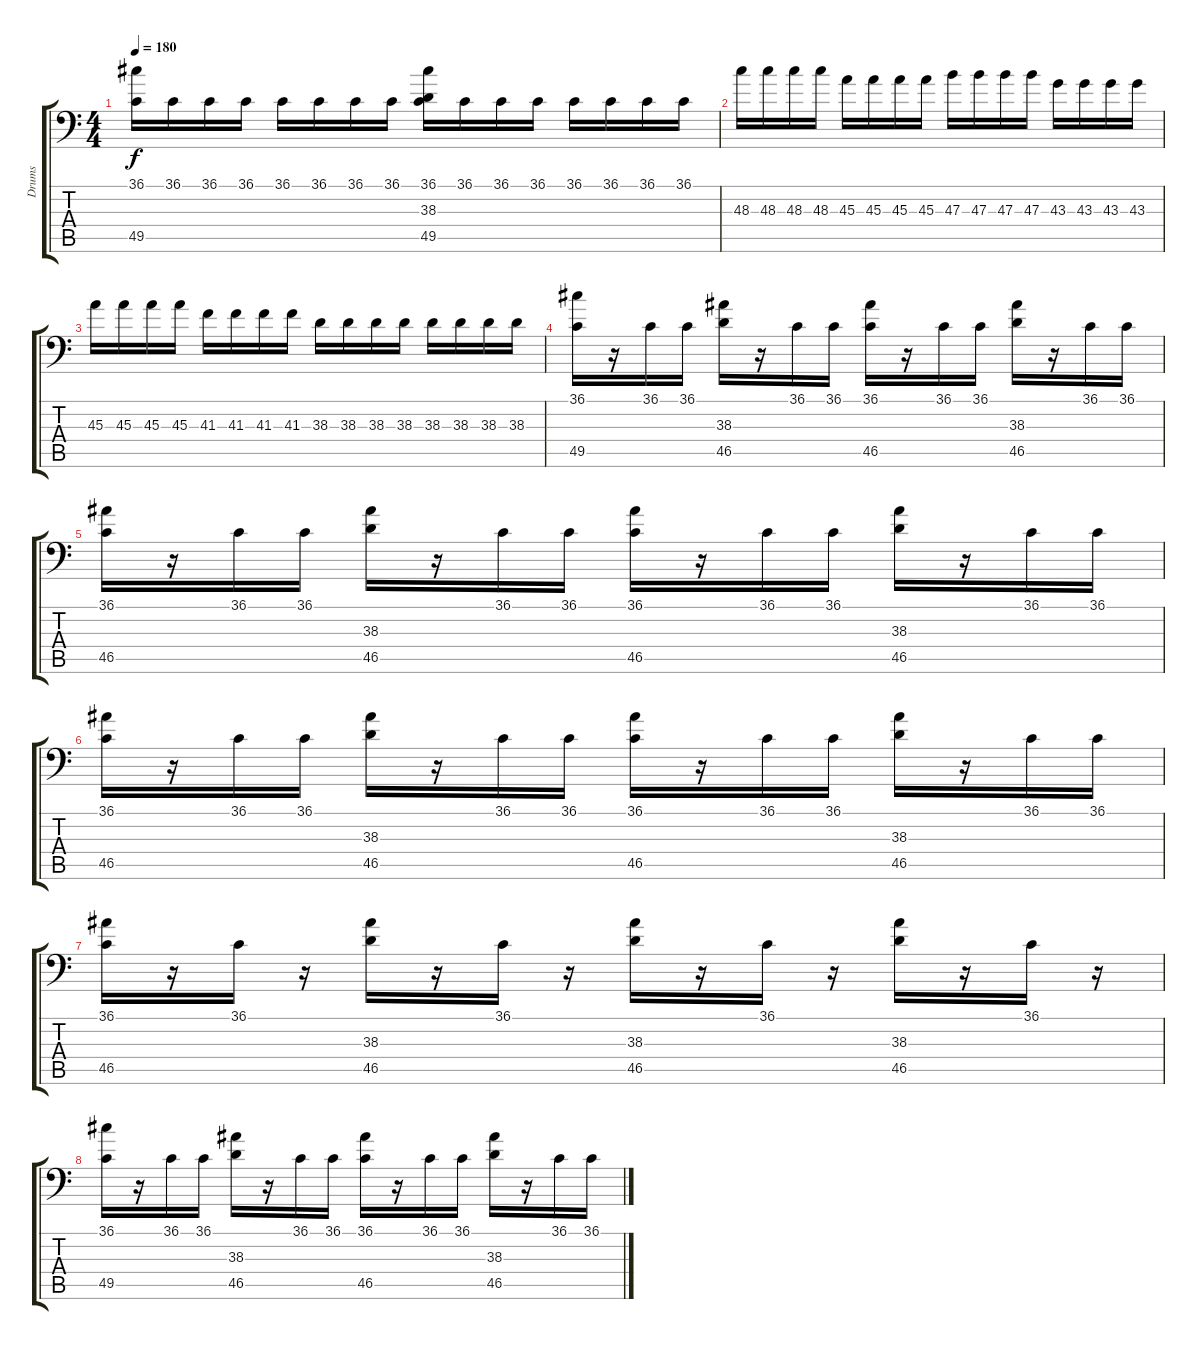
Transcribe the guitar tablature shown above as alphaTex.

\track ("Drums" "Drums") {instrument acousticgrandpiano}
\staff {score tabs}
\tuning (C-1 C-1 C-1 C-1 C-1 C-1) {hide}
\ts (4 4)
\tempo 180
\clef f4
\ks c
(36.1 49.5).16{dy f} 36.1.16 36.1.16 36.1.16 36.1.16 36.1.16 36.1.16 36.1.16 (36.1 38.3 49.5).16 36.1.16 36.1.16 36.1.16 36.1.16 36.1.16 36.1.16 36.1.16 |
48.3.16 48.3.16 48.3.16 48.3.16 45.3.16 45.3.16 45.3.16 45.3.16 47.3.16 47.3.16 47.3.16 47.3.16 43.3.16 43.3.16 43.3.16 43.3.16 |
45.3.16 45.3.16 45.3.16 45.3.16 41.3.16 41.3.16 41.3.16 41.3.16 38.3.16 38.3.16 38.3.16 38.3.16 38.3.16 38.3.16 38.3.16 38.3.16 |
(36.1 49.5).16 r.16 36.1.16 36.1.16 (38.3 46.5).16 r.16 36.1.16 36.1.16 (36.1 46.5).16 r.16 36.1.16 36.1.16 (38.3 46.5).16 r.16 36.1.16 36.1.16 |
(36.1 46.5).16 r.16 36.1.16 36.1.16 (38.3 46.5).16 r.16 36.1.16 36.1.16 (36.1 46.5).16 r.16 36.1.16 36.1.16 (38.3 46.5).16 r.16 36.1.16 36.1.16 |
(36.1 46.5).16 r.16 36.1.16 36.1.16 (38.3 46.5).16 r.16 36.1.16 36.1.16 (36.1 46.5).16 r.16 36.1.16 36.1.16 (38.3 46.5).16 r.16 36.1.16 36.1.16 |
(36.1 46.5).16 r.16 36.1.16 r.16 (38.3 46.5).16 r.16 36.1.16 r.16 (38.3 46.5).16 r.16 36.1.16 r.16 (38.3 46.5).16 r.16 36.1.16 r.16 |
(36.1 49.5).16 r.16 36.1.16 36.1.16 (38.3 46.5).16 r.16 36.1.16 36.1.16 (36.1 46.5).16 r.16 36.1.16 36.1.16 (38.3 46.5).16 r.16 36.1.16 36.1.16
